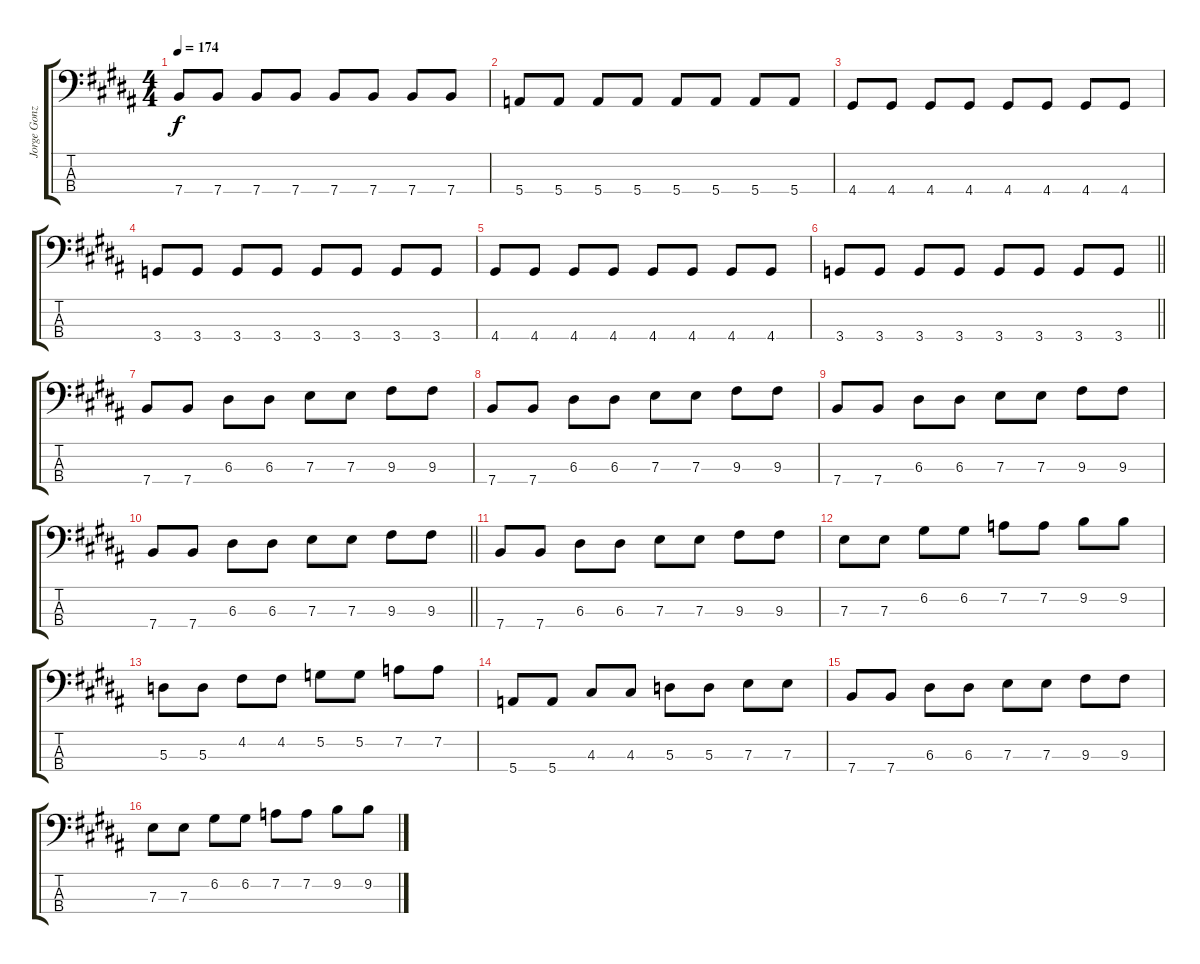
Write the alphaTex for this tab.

\track ("Jorge González (Bajo)" "Jorge Gonz") {instrument electricbasspick}
\staff {score tabs}
\tuning (G2 D2 A1 E1) {hide}
\ts (4 4)
\tempo 174
\clef f4
\ks b
7.4.8{dy f} 7.4.8 7.4.8 7.4.8 7.4.8 7.4.8 7.4.8 7.4.8 |
5.4.8 5.4.8 5.4.8 5.4.8 5.4.8 5.4.8 5.4.8 5.4.8 |
4.4.8 4.4.8 4.4.8 4.4.8 4.4.8 4.4.8 4.4.8 4.4.8 |
3.4.8 3.4.8 3.4.8 3.4.8 3.4.8 3.4.8 3.4.8 3.4.8 |
4.4.8 4.4.8 4.4.8 4.4.8 4.4.8 4.4.8 4.4.8 4.4.8 |
\barLineRight lightlight
3.4.8 3.4.8 3.4.8 3.4.8 3.4.8 3.4.8 3.4.8 3.4.8 |
7.4.8 7.4.8 6.3.8 6.3.8 7.3.8 7.3.8 9.3.8 9.3.8 |
7.4.8 7.4.8 6.3.8 6.3.8 7.3.8 7.3.8 9.3.8 9.3.8 |
7.4.8 7.4.8 6.3.8 6.3.8 7.3.8 7.3.8 9.3.8 9.3.8 |
\barLineRight lightlight
7.4.8 7.4.8 6.3.8 6.3.8 7.3.8 7.3.8 9.3.8 9.3.8 |
7.4.8 7.4.8 6.3.8 6.3.8 7.3.8 7.3.8 9.3.8 9.3.8 |
7.3.8 7.3.8 6.2.8 6.2.8 7.2.8 7.2.8 9.2.8 9.2.8 |
5.3.8 5.3.8 4.2.8 4.2.8 5.2.8 5.2.8 7.2.8 7.2.8 |
5.4.8 5.4.8 4.3.8 4.3.8 5.3.8 5.3.8 7.3.8 7.3.8 |
7.4.8 7.4.8 6.3.8 6.3.8 7.3.8 7.3.8 9.3.8 9.3.8 |
7.3.8 7.3.8 6.2.8 6.2.8 7.2.8 7.2.8 9.2.8 9.2.8
